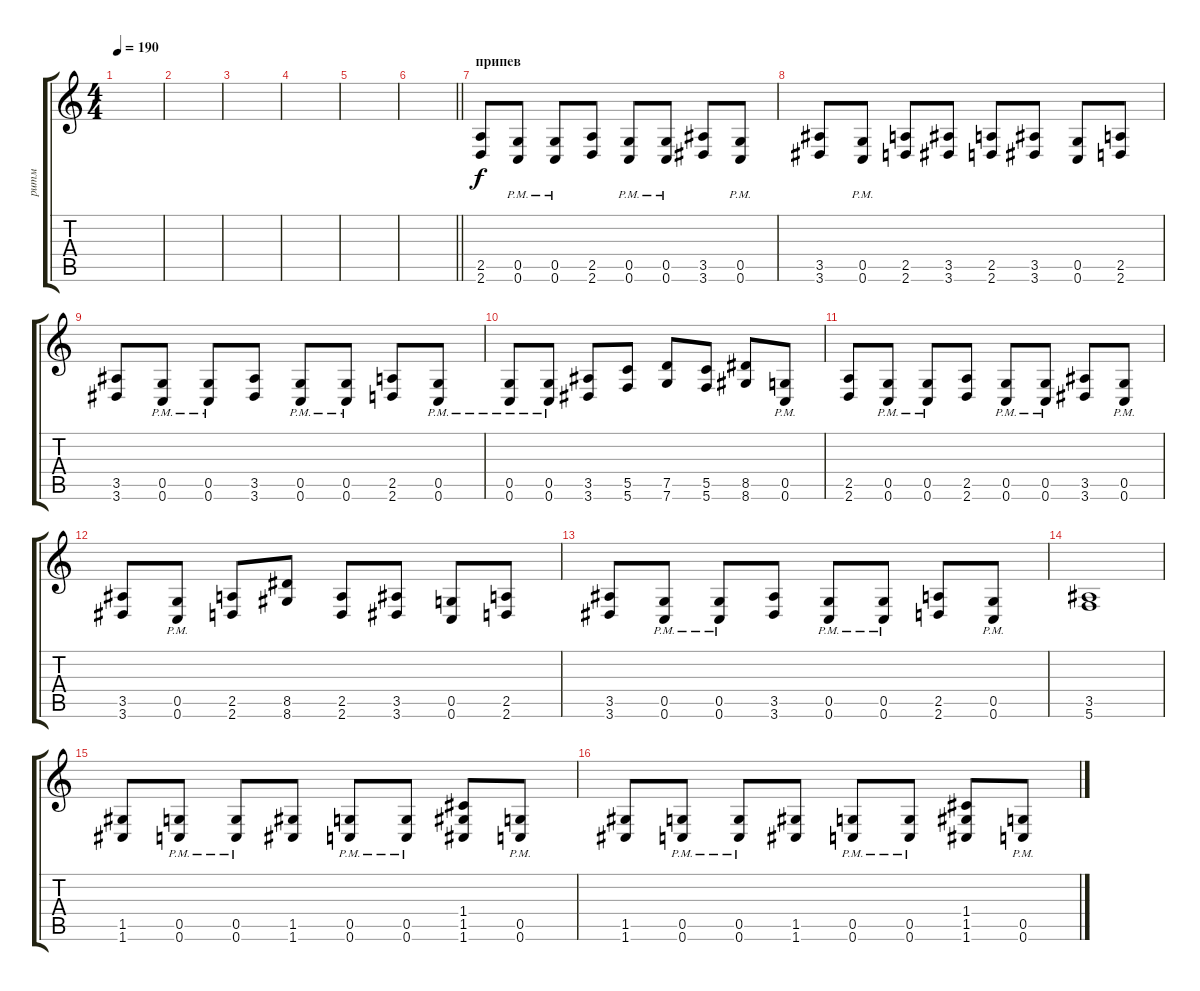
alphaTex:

\track ("ритм" "ритм") {instrument distortionguitar}
\staff {score tabs}
\tuning (D4 A3 F3 C3 G2 C2) {hide}
\ts (4 4)
\tempo 190
\clef g2
\ks c
|
|
|
|
|
\barLineRight lightlight
|
\section ("" "припев")
(2.5 2.6).8 (0.5{pm} 0.6{pm}).8 (0.5{pm} 0.6{pm}).8 (2.5 2.6).8 (0.5{pm} 0.6{pm}).8 (0.5{pm} 0.6{pm}).8 (3.5 3.6).8 (0.5{pm} 0.6{pm}).8 |
(3.5 3.6).8 (0.5{pm} 0.6{pm}).8 (2.5 2.6).8 (3.5 3.6).8 (2.5 2.6).8 (3.5 3.6).8 (0.5 0.6).8 (2.5 2.6).8 |
(3.5 3.6).8 (0.5{pm} 0.6{pm}).8 (0.5{pm} 0.6{pm}).8 (3.5 3.6).8 (0.5{pm} 0.6{pm}).8 (0.5{pm} 0.6{pm}).8 (2.5 2.6).8 (0.5{pm} 0.6{pm}).8 |
(0.5{pm} 0.6{pm}).8 (0.5{pm} 0.6{pm}).8 (3.5 3.6).8 (5.5 5.6).8 (7.5 7.6).8 (5.5 5.6).8 (8.5 8.6).8 (0.5{pm} 0.6{pm}).8 |
(2.5 2.6).8 (0.5{pm} 0.6{pm}).8 (0.5{pm} 0.6{pm}).8 (2.5 2.6).8 (0.5{pm} 0.6{pm}).8 (0.5{pm} 0.6{pm}).8 (3.5 3.6).8 (0.5{pm} 0.6{pm}).8 |
(3.5 3.6).8 (0.5{pm} 0.6{pm}).8 (2.5 2.6).8 (8.5 8.6).8 (2.5 2.6).8 (3.5 3.6).8 (0.5 0.6).8 (2.5 2.6).8 |
(3.5 3.6).8 (0.5{pm} 0.6{pm}).8 (0.5{pm} 0.6{pm}).8 (3.5 3.6).8 (0.5{pm} 0.6{pm}).8 (0.5{pm} 0.6{pm}).8 (2.5 2.6).8 (0.5{pm} 0.6{pm}).8 |
(3.5 5.6).1 |
(1.5 1.6).8 (0.5{pm} 0.6{pm}).8 (0.5{pm} 0.6{pm}).8 (1.5 1.6).8 (0.5{pm} 0.6{pm}).8 (0.5{pm} 0.6{pm}).8 (1.4 1.5 1.6).8 (0.5{pm} 0.6{pm}).8 |
(1.5 1.6).8 (0.5{pm} 0.6{pm}).8 (0.5{pm} 0.6{pm}).8 (1.5 1.6).8 (0.5{pm} 0.6{pm}).8 (0.5{pm} 0.6{pm}).8 (1.4 1.5 1.6).8 (0.5{pm} 0.6{pm}).8
